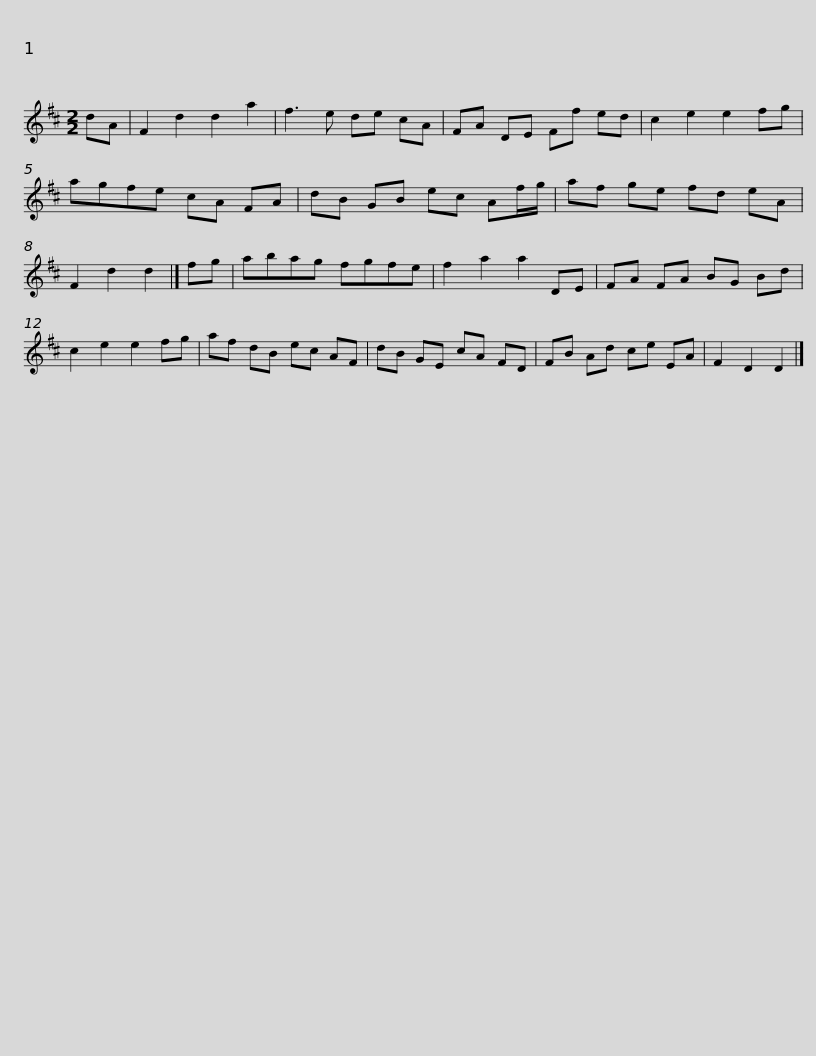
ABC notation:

X:1
L:1/8
M:2/2
I:linebreak $
K:D
V:1 treble
V:1
 dA | F2 d2 d2 a2 | f3 e de cA | FA DE Ff ed | c2 e2 e2 fg | %5
 agfe cA FA | dB GB ec Af/g/ |$ af ge fd eA | F2 d2 d2 |] fg | %10
 abag fgfe | f2 a2 a2 DE | FA FA BG Bd | c2 e2 e2 fg |$ af dB ec AF | %15
 dB GE cA FD | FB Ad ce EA | F2 D2 D2 |] %18
